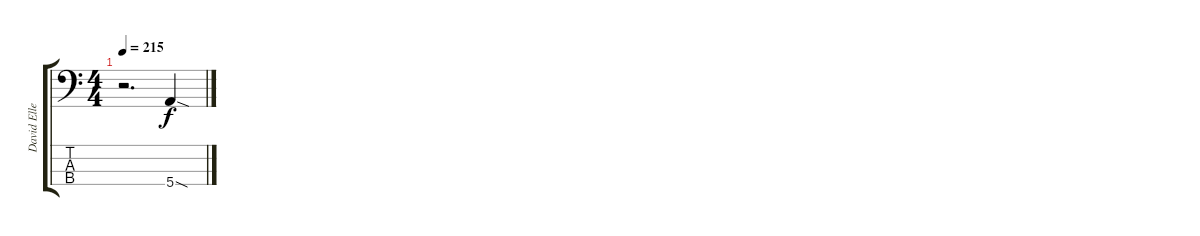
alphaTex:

\track ("David Ellefson" "David Elle") {instrument electricbasspick}
\staff {score tabs}
\tuning (G2 D2 A1 E1) {hide}
\ts (4 4)
\tempo 215
\clef f4
\ks c
r.2{d dy f} 5.4{sod}.4
